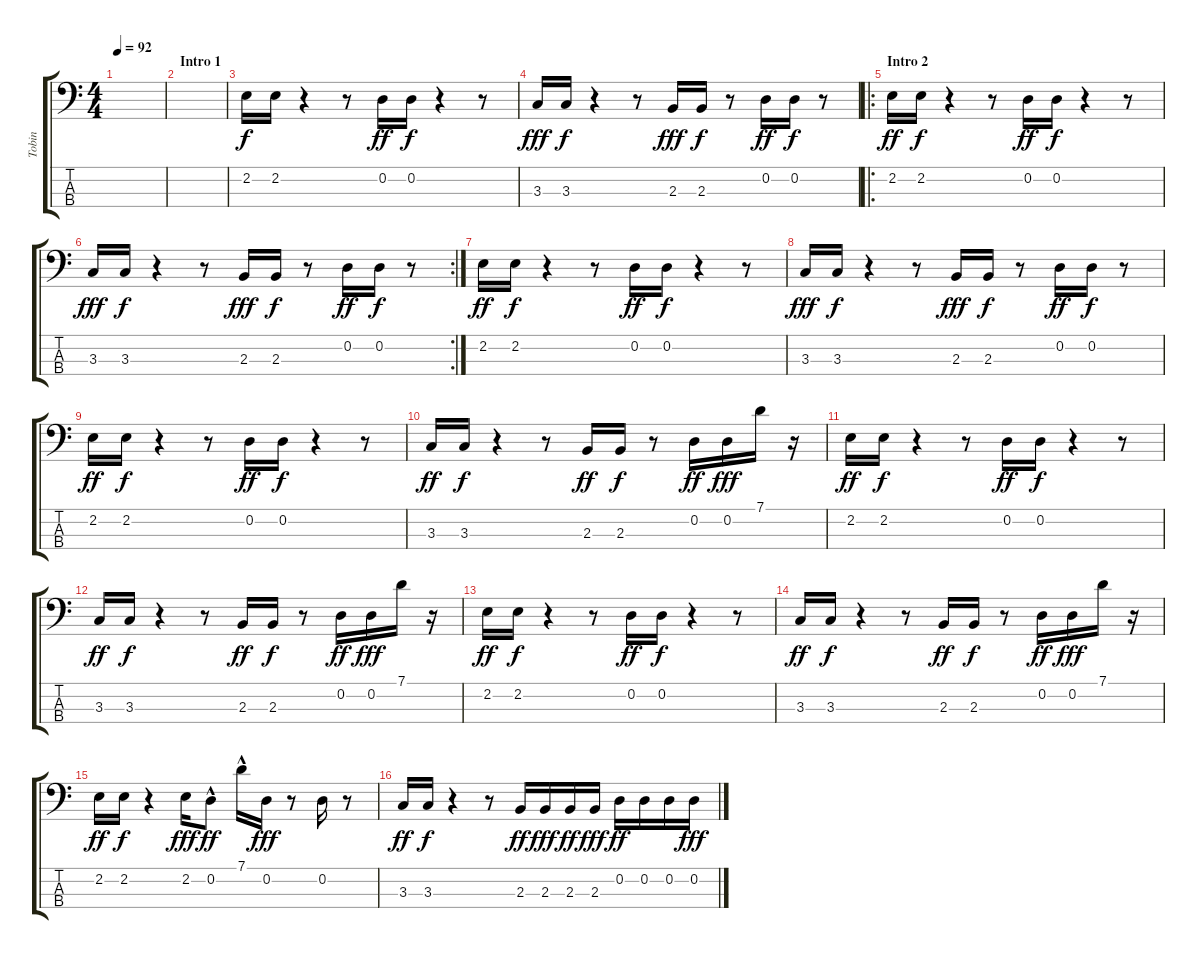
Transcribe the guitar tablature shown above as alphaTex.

\track ("Tobin" "Tobin") {instrument acousticguitarnylon}
\staff {score tabs}
\tuning (G2 D2 A1 E1) {hide}
\ts (4 4)
\tempo 92
\clef f4
\ks c
|
\section ("" "Intro 1")
|
2.2.16 2.2.16{dy f} r.4 r.8 0.2.16{dy ff} 0.2.16{dy f} r.4 r.8 |
3.3.16{dy fff} 3.3.16{dy f} r.4 r.8 2.3.16{dy fff} 2.3.16{dy f} r.8 0.2.16{dy ff} 0.2.16{dy f} r.8 |
\ro
\section ("" "Intro 2")
2.2.16{dy ff} 2.2.16{dy f} r.4 r.8 0.2.16{dy ff} 0.2.16{dy f} r.4 r.8 |
\rc 2
3.3.16{dy fff} 3.3.16{dy f} r.4 r.8 2.3.16{dy fff} 2.3.16{dy f} r.8 0.2.16{dy ff} 0.2.16{dy f} r.8 |
2.2.16{dy ff} 2.2.16{dy f} r.4 r.8 0.2.16{dy ff} 0.2.16{dy f} r.4 r.8 |
3.3.16{dy fff} 3.3.16{dy f} r.4 r.8 2.3.16{dy fff} 2.3.16{dy f} r.8 0.2.16{dy ff} 0.2.16{dy f} r.8 |
2.2.16{dy ff} 2.2.16{dy f} r.4 r.8 0.2.16{dy ff} 0.2.16{dy f} r.4 r.8 |
3.3.16{dy ff} 3.3.16{dy f} r.4 r.8 2.3.16{dy ff} 2.3.16{dy f} r.8 0.2.16{dy ff} 0.2.16{dy fff} 7.1.16 r.16 |
2.2.16{dy ff} 2.2.16{dy f} r.4 r.8 0.2.16{dy ff} 0.2.16{dy f} r.4 r.8 |
3.3.16{dy ff} 3.3.16{dy f} r.4 r.8 2.3.16{dy ff} 2.3.16{dy f} r.8 0.2.16{dy ff} 0.2.16{dy fff} 7.1.16 r.16 |
2.2.16{dy ff} 2.2.16{dy f} r.4 r.8 0.2.16{dy ff} 0.2.16{dy f} r.4 r.8 |
3.3.16{dy ff} 3.3.16{dy f} r.4 r.8 2.3.16{dy ff} 2.3.16{dy f} r.8 0.2.16{dy ff} 0.2.16{dy fff} 7.1.16 r.16 |
2.2.16{dy ff} 2.2.16{dy f} r.4 2.2.16{dy fff} 0.2{hac}.8{dy ff} 7.1{hac}.16 0.2.16{dy fff} r.8 0.2.16 r.8 |
3.3.16{dy ff} 3.3.16{dy f} r.4 r.8 2.3.16{dy ff} 2.3.16{dy fff} 2.3.16{dy ff} 2.3.16{dy fff} 0.2.16{dy ff} 0.2.16 0.2.16 0.2.16{dy fff}
